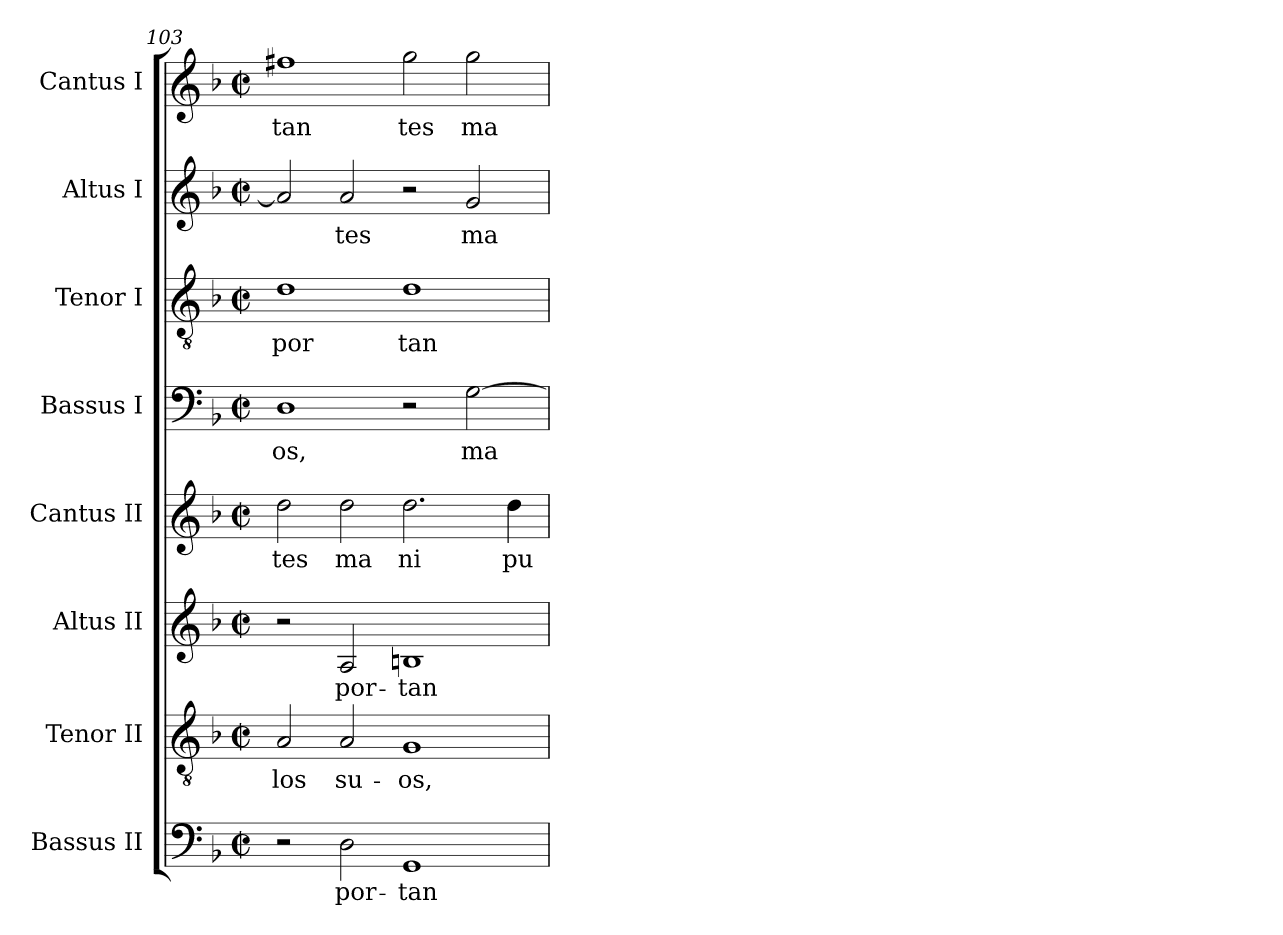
**kern	**text	**kern	**text	**kern	**text	**kern	**text	**kern	**text	**kern	**text	**kern	**text	**kern	**text
*part8	*part8	*part7	*part7	*part6	*part6	*part5	*part5	*part4	*part4	*part3	*part3	*part2	*part2	*part1	*part1
*staff8	*staff8	*staff7	*staff7	*staff6	*staff6	*staff5	*staff5	*staff4	*staff4	*staff3	*staff3	*staff2	*staff2	*staff1	*staff1
*I"Bassus II	*	*I"Tenor II	*	*I"Altus II	*	*I"Cantus II	*	*I"Bassus I	*	*I"Tenor I	*	*I"Altus I	*	*I"Cantus I	*
*I'Bassus II	*	*I'Tenor II	*	*I'Altus II	*	*I'Cantus II	*	*I'Bassus I	*	*I'Tenor I	*	*I'Altus I	*	*I'Cantus I	*
!!LO:PB:g=z
*clefF4	*	*clefGv2	*	*clefG2	*	*clefG2	*	*clefF4	*	*clefGv2	*	*clefG2	*	*clefG2	*
*k[b-]	*	*k[b-]	*	*k[b-]	*	*k[b-]	*	*k[b-]	*	*k[b-]	*	*k[b-]	*	*k[b-]	*
*F:	*	*F:	*	*F:	*	*F:	*	*F:	*	*F:	*	*F:	*	*F:	*
*M2/2	*	*M2/2	*	*M2/2	*	*M2/2	*	*M2/2	*	*M2/2	*	*M2/2	*	*M2/2	*
*met(c|)	*	*met(c|)	*	*met(c|)	*	*met(c|)	*	*met(c|)	*	*met(c|)	*	*met(c|)	*	*met(c|)	*
=103	=103	=103	=103	=103	=103	=103	=103	=103	=103	=103	=103	=103	=103	=103	=103
!	!	!	!LO:LY:b:cj	!	!	!	!LO:LY:b:cj	!	!LO:LY:b:cj	!	!LO:LY:b:cj	!	!LO:LY:b:cj	!	!LO:LY:b:cj
2r	.	2A/	-los	2r	.	2dd\	tes	1D	-os,	1d	por	2a/]	.	1ff#X	tan
!	!LO:LY:b:cj	!	!LO:LY:b:cj	!	!LO:LY:b:cj	!	!LO:LY:b:cj	!	!	!	!	!	!LO:LY:b:cj	!	!
2D\	por-	2A/	su-	2A/	por-	2dd\	ma	.	.	.	.	2a/	tes	.	.
!	!LO:LY:b:cj	!	!LO:LY:b:cj	!	!LO:LY:b:cj	!	!LO:LY:b:cj	!	!	!	!LO:LY:b:cj	!	!	!	!LO:LY:b:cj
1GG	-tan-	1G	-os,	1Bn	-tan-	2.dd\	ni	2r	.	1d	tan	2r	.	2gg\	tes
!	!	!	!	!	!	!	!	!	!LO:LY:b:cj	!	!	!	!LO:LY:b:cj	!	!LO:LY:b:cj
.	.	.	.	.	.	.	.	[>2G\	ma	.	.	2g/	ma	2gg\	ma
!	!	!	!	!	!	!	!LO:LY:b:cj	!	!	!	!	!	!	!	!
.	.	.	.	.	.	4dd\	pu	.	.	.	.	.	.	.	.
=	=	=	=	=	=	=	=	=	=	=	=	=	=	=	=
*-	*-	*-	*-	*-	*-	*-	*-	*-	*-	*-	*-	*-	*-	*-	*-
